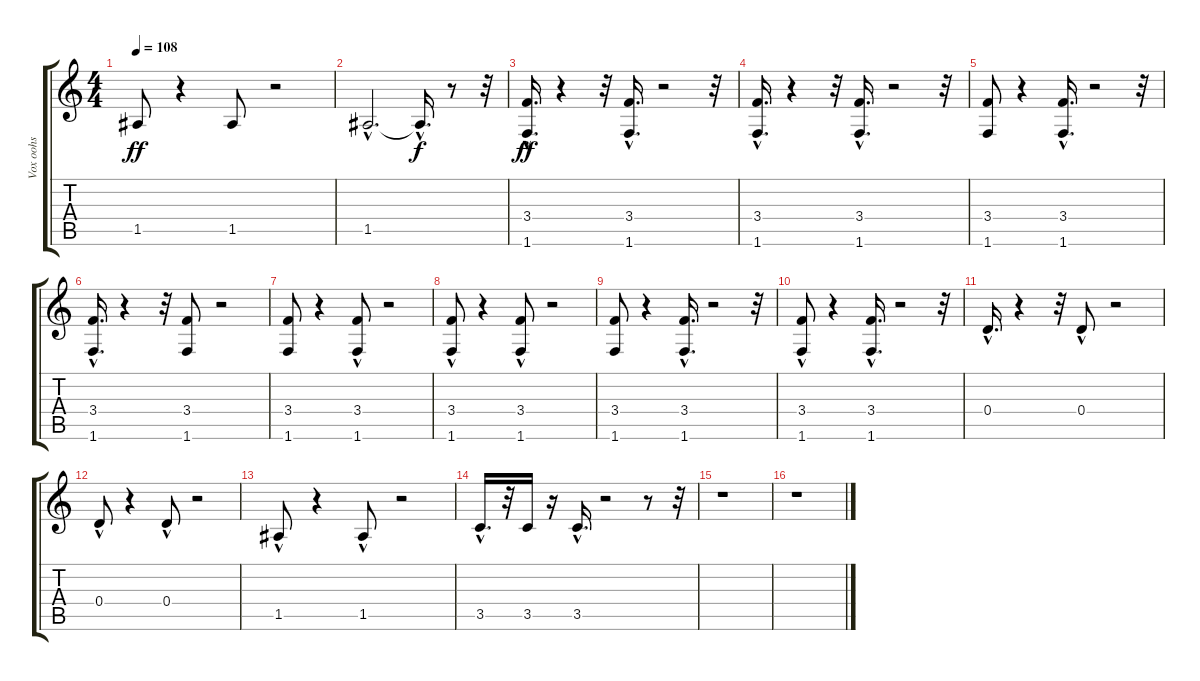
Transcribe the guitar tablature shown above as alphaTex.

\track ("Vox oohs            " "Vox oohs  ") {instrument acousticguitarnylon}
\staff {score tabs}
\tuning (E4 B3 G3 D3 A2 E2) {hide}
\ts (4 4)
\tempo 108
\clef g2
\ks c
1.5.8{dy ff} r.4 1.5.8 r.2 |
1.5{hac}.2{d} 1.5{hac t}.16{d dy f} r.8 r.32 |
(3.4{hac} 1.6{hac}).16{d dy ff} r.4 r.32 (3.4{hac} 1.6{hac}).16{d} r.2 r.32 |
(3.4{hac} 1.6{hac}).16{d} r.4 r.32 (3.4{hac} 1.6{hac}).16{d} r.2 r.32 |
(3.4 1.6).8 r.4 (3.4{hac} 1.6{hac}).16{d} r.2 r.32 |
(3.4{hac} 1.6{hac}).16{d} r.4 r.32 (3.4 1.6).8 r.2 |
(3.4 1.6).8 r.4 (3.4{hac} 1.6).8 r.2 |
(3.4{hac} 1.6).8 r.4 (3.4{hac} 1.6).8 r.2 |
(3.4 1.6).8 r.4 (3.4{hac} 1.6{hac}).16{d} r.2 r.32 |
(3.4{hac} 1.6).8 r.4 (3.4{hac} 1.6{hac}).16{d} r.2 r.32 |
0.4{hac}.16{d} r.4 r.32 0.4{hac}.8 r.2 |
0.4{hac}.8 r.4 0.4{hac}.8 r.2 |
1.5{hac}.8 r.4 1.5{hac}.8 r.2 |
3.5{hac}.16{d} r.32 3.5.16 r.16 3.5{hac}.16{d} r.2 r.8 r.32 |
r.1 |
r.1
